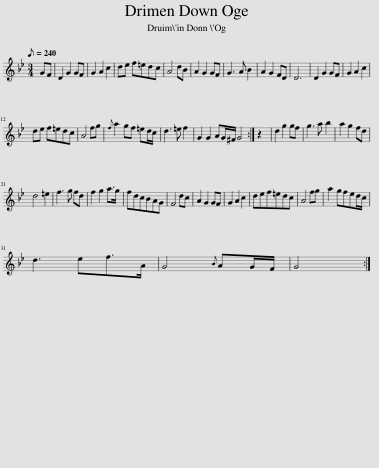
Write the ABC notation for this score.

X:1
L:1/8
Q:1/8=240
M:3/4
I:linebreak $
K:Gmin
V:1 treble
V:1
 GF | D2 G2 GF | G2 A2 c2 | de f=edc | A4 dB | %5
 A2 G2 GF | G3 A B2 | A2 G2 FD | D6 | D2 G2 GF | %10
 G2 A2 c2 |$ de f=edc | A4 fg |{f} a2 gf =ed/c/ | d3 =e f2 | %15
 G2 G2 AG/^F/ G4 :| z2 | d2 g2 gf | g3 a b2 | a2 g2 fd |$ %20
 d4 =e2 | f3 g fd | f2 g2 a>g | fdcBAG | F4 dc | %25
 A2 G2 GF | G2 A2 c2 | def=edc | A4 fg | a2 gfed/c/ |$ %30
 d3 ef>A | G4{B} AG/F/ | G4 :| %33
